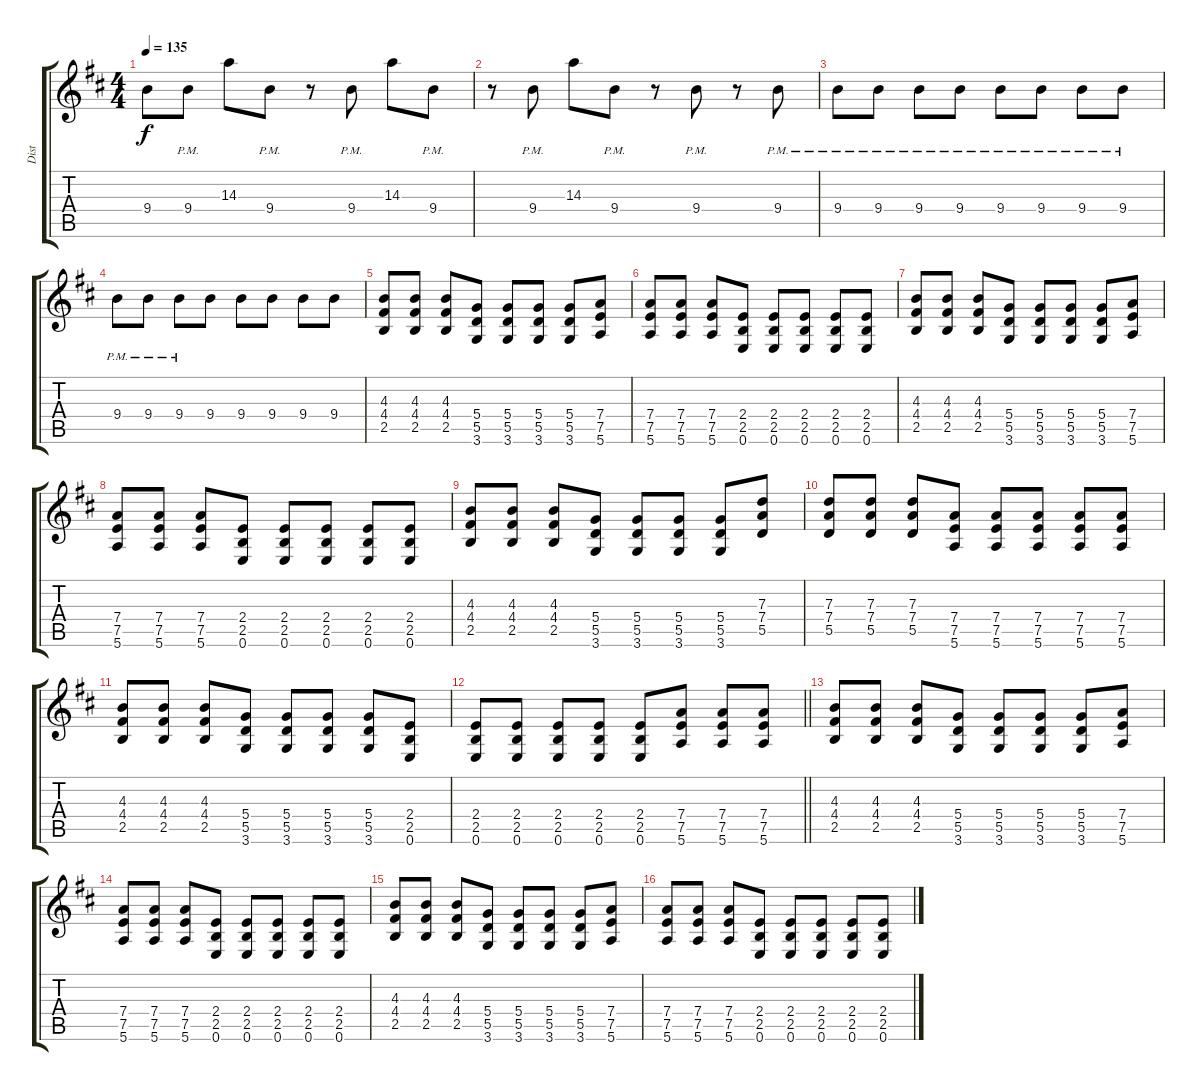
\track ("Dist" "Dist") {instrument distortionguitar}
\staff {score tabs}
\tuning (E4 B3 G3 D3 A2 E2) {hide}
\ts (4 4)
\tempo 135
\clef g2
\ks d
9.4.8{dy f} 9.4{pm}.8 14.3.8 9.4{pm}.8 r.8 9.4{pm}.8 14.3.8 9.4{pm}.8 |
r.8 9.4{pm}.8 14.3.8 9.4{pm}.8 r.8 9.4{pm}.8 r.8 9.4{pm}.8 |
9.4{pm}.8 9.4{pm}.8 9.4{pm}.8 9.4{pm}.8 9.4{pm}.8 9.4{pm}.8 9.4{pm}.8 9.4{pm}.8 |
9.4{pm}.8 9.4{pm}.8 9.4{pm}.8 9.4.8 9.4.8 9.4.8 9.4.8 9.4.8 |
(4.3 4.4 2.5).8 (4.3 4.4 2.5).8 (4.3 4.4 2.5).8 (5.4 5.5 3.6).8 (5.4 5.5 3.6).8 (5.4 5.5 3.6).8 (5.4 5.5 3.6).8 (7.4 7.5 5.6).8 |
(7.4 7.5 5.6).8 (7.4 7.5 5.6).8 (7.4 7.5 5.6).8 (2.4 2.5 0.6).8 (2.4 2.5 0.6).8 (2.4 2.5 0.6).8 (2.4 2.5 0.6).8 (2.4 2.5 0.6).8 |
(4.3 4.4 2.5).8 (4.3 4.4 2.5).8 (4.3 4.4 2.5).8 (5.4 5.5 3.6).8 (5.4 5.5 3.6).8 (5.4 5.5 3.6).8 (5.4 5.5 3.6).8 (7.4 7.5 5.6).8 |
(7.4 7.5 5.6).8 (7.4 7.5 5.6).8 (7.4 7.5 5.6).8 (2.4 2.5 0.6).8 (2.4 2.5 0.6).8 (2.4 2.5 0.6).8 (2.4 2.5 0.6).8 (2.4 2.5 0.6).8 |
(4.3 4.4 2.5).8 (4.3 4.4 2.5).8 (4.3 4.4 2.5).8 (5.4 5.5 3.6).8 (5.4 5.5 3.6).8 (5.4 5.5 3.6).8 (5.4 5.5 3.6).8 (7.3 7.4 5.5).8 |
(7.3 7.4 5.5).8 (7.3 7.4 5.5).8 (7.3 7.4 5.5).8 (7.4 7.5 5.6).8 (7.4 7.5 5.6).8 (7.4 7.5 5.6).8 (7.4 7.5 5.6).8 (7.4 7.5 5.6).8 |
(4.3 4.4 2.5).8 (4.3 4.4 2.5).8 (4.3 4.4 2.5).8 (5.4 5.5 3.6).8 (5.4 5.5 3.6).8 (5.4 5.5 3.6).8 (5.4 5.5 3.6).8 (2.4 2.5 0.6).8 |
\barLineRight lightlight
(2.4 2.5 0.6).8 (2.4 2.5 0.6).8 (2.4 2.5 0.6).8 (2.4 2.5 0.6).8 (2.4 2.5 0.6).8 (7.4 7.5 5.6).8 (7.4 7.5 5.6).8 (7.4 7.5 5.6).8 |
(4.3 4.4 2.5).8 (4.3 4.4 2.5).8 (4.3 4.4 2.5).8 (5.4 5.5 3.6).8 (5.4 5.5 3.6).8 (5.4 5.5 3.6).8 (5.4 5.5 3.6).8 (7.4 7.5 5.6).8 |
(7.4 7.5 5.6).8 (7.4 7.5 5.6).8 (7.4 7.5 5.6).8 (2.4 2.5 0.6).8 (2.4 2.5 0.6).8 (2.4 2.5 0.6).8 (2.4 2.5 0.6).8 (2.4 2.5 0.6).8 |
(4.3 4.4 2.5).8 (4.3 4.4 2.5).8 (4.3 4.4 2.5).8 (5.4 5.5 3.6).8 (5.4 5.5 3.6).8 (5.4 5.5 3.6).8 (5.4 5.5 3.6).8 (7.4 7.5 5.6).8 |
(7.4 7.5 5.6).8 (7.4 7.5 5.6).8 (7.4 7.5 5.6).8 (2.4 2.5 0.6).8 (2.4 2.5 0.6).8 (2.4 2.5 0.6).8 (2.4 2.5 0.6).8 (2.4 2.5 0.6).8
